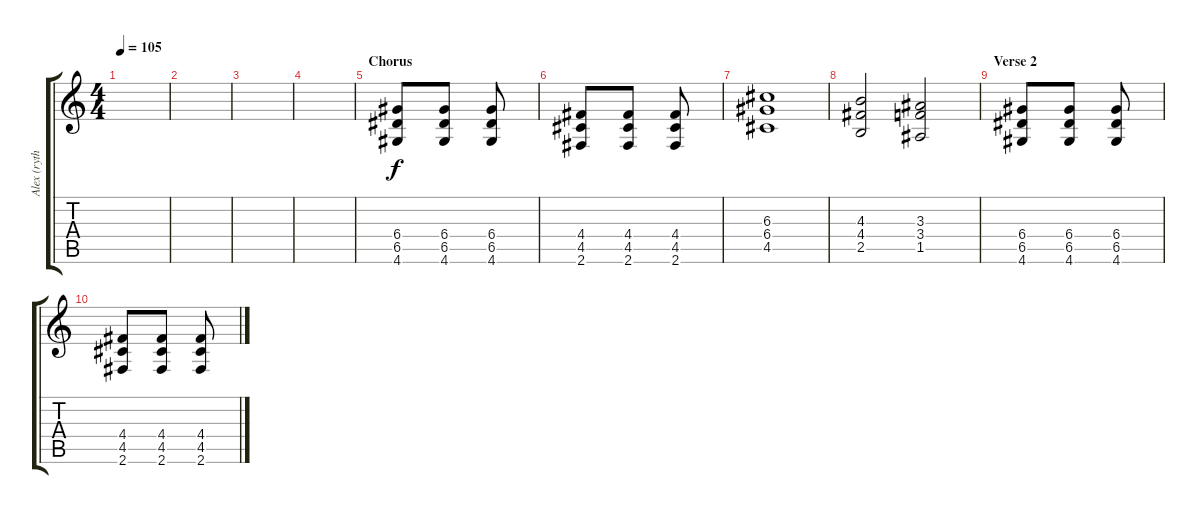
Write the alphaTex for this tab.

\track ("Alex (rythm guitar)" "Alex (ryth") {instrument overdrivenguitar}
\staff {score tabs}
\tuning (E4 B3 G3 D3 A2 E2) {hide}
\ts (4 4)
\tempo 105
\clef g2
\ks c
|
|
|
|
\section ("" "Chorus")
(6.4 6.5 4.6).8 (6.4 6.5 4.6).8 (6.4 6.5 4.6).8 |
(4.4 4.5 2.6).8 (4.4 4.5 2.6).8 (4.4 4.5 2.6).8 |
(6.3 6.4 4.5).1 |
(4.3 4.4 2.5).2 (3.3 3.4 1.5).2 |
\section ("" "Verse 2")
(6.4 6.5 4.6).8 (6.4 6.5 4.6).8 (6.4 6.5 4.6).8 |
(4.4 4.5 2.6).8 (4.4 4.5 2.6).8 (4.4 4.5 2.6).8
